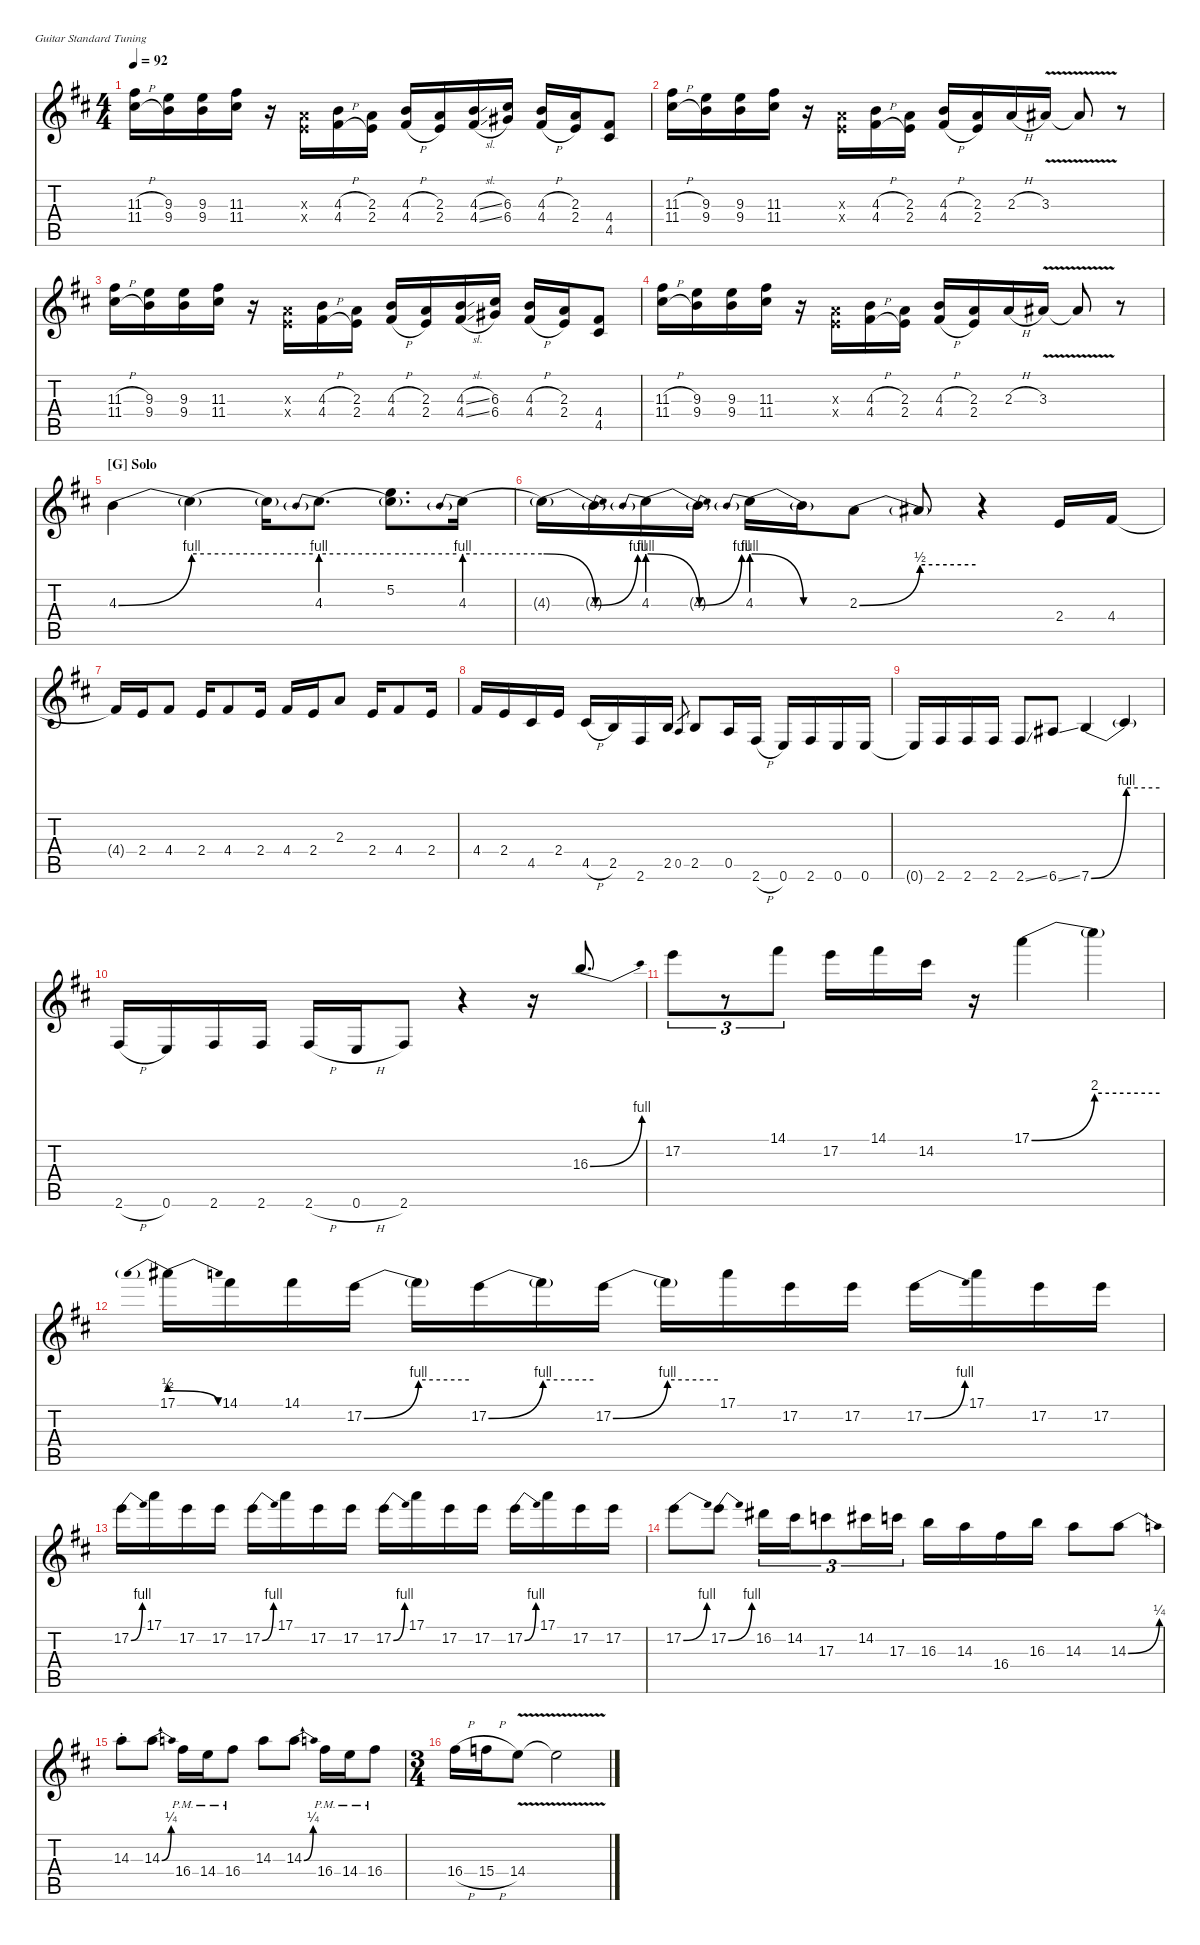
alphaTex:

\hideDynamics
\bracketExtendMode nobrackets
\singleTrackTrackNamePolicy hidden
\multiTrackTrackNamePolicy hidden
\firstSystemTrackNameMode fullname
\firstSystemTrackNameOrientation horizontal
\otherSystemsTrackNameOrientation horizontal
\track ("Steel Guitar" "S-Gt") {defaultSystemsLayout 4 instrument acousticguitarsteel}
\staff {score tabs}
\tuning (E4 B3 G3 D3 A2 E2)
\ts (4 4)
\tempo 92
\clef g2
\ks d
(11.3{h acc #} 11.4{h acc #}).16{dy f beam Down} (9.3{acc forcenatural} 9.4{acc forcenatural}).16{beam Down} (9.3{acc forcenatural} 9.4{acc forcenatural}).16{beam Down} (11.3{acc #} 11.4{acc #}).16{beam Down} r.16{beam Down} (2.3{x acc forcenatural} 2.4{x acc forcenatural}).16{beam Up} (4.3{h acc forcenatural} 4.4{h acc #}).16{beam Up} (2.3{acc forcenatural} 2.4{acc forcenatural}).16{beam Up} (4.3{h acc forcenatural} 4.4{h acc #}).16{beam Up} (2.3{acc forcenatural} 2.4{acc forcenatural}).16{beam Up} (4.3{sl acc forcenatural} 4.4{sl acc #}).16{beam Up} (6.3{acc #} 6.4{acc #}).16{beam Up} (4.3{h acc forcenatural} 4.4{h acc #}).16{beam Up} (2.3{acc forcenatural} 2.4{acc forcenatural}).16{beam Up} (4.4{acc #} 4.5{acc #}).8{beam Up} |
(11.3{h acc #} 11.4{h acc #}).16{beam Down} (9.3{acc forcenatural} 9.4{acc forcenatural}).16{beam Down} (9.3{acc forcenatural} 9.4{acc forcenatural}).16{beam Down} (11.3{acc #} 11.4{acc #}).16{beam Down} r.16{beam Down} (2.3{x acc forcenatural} 2.4{x acc forcenatural}).16{beam Up} (4.3{h acc forcenatural} 4.4{h acc #}).16{beam Up} (2.3{acc forcenatural} 2.4{acc forcenatural}).16{beam Up} (4.3{h acc forcenatural} 4.4{h acc #}).16{beam Up} (2.3{acc forcenatural} 2.4{acc forcenatural}).16{beam Up} 2.3{h acc forcenatural}.16{beam Up} 3.3{v acc #}.16{beam Up} 3.3{v t acc #}.8{beam Up} r.8{beam Up} |
(11.3{h acc #} 11.4{h acc #}).16{beam Down} (9.3{acc forcenatural} 9.4{acc forcenatural}).16{beam Down} (9.3{acc forcenatural} 9.4{acc forcenatural}).16{beam Down} (11.3{acc #} 11.4{acc #}).16{beam Down} r.16{beam Down} (2.3{x acc forcenatural} 2.4{x acc forcenatural}).16{beam Up} (4.3{h acc forcenatural} 4.4{h acc #}).16{beam Up} (2.3{acc forcenatural} 2.4{acc forcenatural}).16{beam Up} (4.3{h acc forcenatural} 4.4{h acc #}).16{beam Up} (2.3{acc forcenatural} 2.4{acc forcenatural}).16{beam Up} (4.3{sl acc forcenatural} 4.4{sl acc #}).16{beam Up} (6.3{acc #} 6.4{acc #}).16{beam Up} (4.3{h acc forcenatural} 4.4{h acc #}).16{beam Up} (2.3{acc forcenatural} 2.4{acc forcenatural}).16{beam Up} (4.4{acc #} 4.5{acc #}).8{beam Up} |
(11.3{h acc #} 11.4{h acc #}).16{beam Down} (9.3{acc forcenatural} 9.4{acc forcenatural}).16{beam Down} (9.3{acc forcenatural} 9.4{acc forcenatural}).16{beam Down} (11.3{acc #} 11.4{acc #}).16{beam Down} r.16{beam Down} (2.3{x acc forcenatural} 2.4{x acc forcenatural}).16{beam Up} (4.3{h acc forcenatural} 4.4{h acc #}).16{beam Up} (2.3{acc forcenatural} 2.4{acc forcenatural}).16{beam Up} (4.3{h acc forcenatural} 4.4{h acc #}).16{beam Up} (2.3{acc forcenatural} 2.4{acc forcenatural}).16{beam Up} 2.3{h acc forcenatural}.16{beam Up} 3.3{v acc #}.16{beam Up} 3.3{v t acc #}.8{beam Up} r.8{beam Up} |
\section ("G" "Solo")
4.3{be (bend 0 0 60 4) acc forcenatural}.4{instrument acousticguitarsteel beam Down} 4.3{be (hold 0 4 60 4) t}.4{beam Down} 4.3{be (hold 0 4 60 4) t}.16{beam Down} 4.3{be (prebend 0 4 60 4)}.8{d beam Down} (5.2{acc forcenatural} 4.3{be (hold 0 4 60 4) t}).8{d beam Down} 4.3{be (prebend 0 4 60 4)}.16{beam Down} |
4.3{be (release 0 4 60 0) t}.16{beam Down} 4.3{be (bend 0 0 60 4) t acc forcenatural}.16{beam Down} 4.3{be (prebendrelease 0 4 60 0)}.16{beam Down} 4.3{be (bend 0 0 60 4) t acc forcenatural}.16{beam Down} 4.3{be (prebendrelease 0 4 60 0)}.16{beam Down} 4.3{be (hold 0 0 60 0) t acc forcenatural}.16{beam Down} 2.3{be (bend 0 0 60 2) acc forcenatural}.8{beam Down} 2.3{be (hold 0 2 60 2) t}.8{beam Up} r.4{beam Up} 2.4{acc forcenatural}.16{beam Up} 4.4{acc #}.16{beam Up} |
4.4{t acc #}.16{beam Up} 2.4{acc forcenatural}.16{beam Up} 4.4{acc #}.8{beam Up} 2.4{acc forcenatural}.16{beam Up} 4.4{acc #}.8{beam Up} 2.4{acc forcenatural}.16{beam Up} 4.4{acc #}.16{beam Up} 2.4{acc forcenatural}.16{beam Up} 2.3{acc forcenatural}.8{beam Up} 2.4{acc forcenatural}.16{beam Up} 4.4{acc #}.8{beam Up} 2.4{acc forcenatural}.16{beam Up} |
4.4{acc #}.16{beam Up} 2.4{acc forcenatural}.16{beam Up} 4.5{acc #}.16{beam Up} 2.4{acc forcenatural}.16{beam Up} 4.5{h acc #}.16{beam Up} 2.5{acc forcenatural}.16{beam Up} 2.6{acc #}.16{beam Up} 2.5{acc forcenatural}.16{beam Up} 0.5{acc forcenatural}.8{gr beam Up} 2.5{acc forcenatural}.8{beam Up} 0.5{acc forcenatural}.16{beam Up} 2.6{h acc #}.16{beam Up} 0.6{acc forcenatural}.16{beam Up} 2.6{acc #}.16{beam Up} 0.6{acc forcenatural}.16{beam Up} 0.6{acc forcenatural}.16{beam Up} |
0.6{t acc forcenatural}.16{beam Up} 2.6{acc #}.16{beam Up} 2.6{acc #}.16{beam Up} 2.6{acc #}.16{beam Up} 2.6{ss acc #}.8{beam Up} 6.6{ss acc #}.8{beam Up} 7.6{be (bend 0 0 60 4) acc forcenatural}.4{beam Up} 7.6{be (hold 0 4 60 4) t}.4{beam Up} |
2.6{h acc #}.16{beam Up} 0.6{acc forcenatural}.16{beam Up} 2.6{acc #}.16{beam Up} 2.6{acc #}.16{beam Up} 2.6{h acc #}.16{beam Up} 0.6{h acc forcenatural}.16{beam Up} 2.6{acc #}.8{beam Up} r.4{beam Up} r.16{beam Up} 16.3{be (bend 0 0 60 4) acc forcenatural}.8{d beam Down} |
17.2{acc forcenatural}.8{tu (3 2) beam Down} r.8{tu (3 2) beam Down} 14.1{acc #}.8{tu (3 2) beam Down} 17.2{acc forcenatural}.16{beam Down} 14.1{acc #}.16{beam Down} 14.2{acc #}.16{beam Down} r.16{beam Down} 17.1{be (bend 0 0 60 8) acc forcenatural}.4{beam Down} 17.1{be (hold 0 8 60 8) t}.4{beam Down} |
17.1{be (prebendrelease 0 2 60 0)}.16{beam Down} 14.1{acc #}.16{beam Down} 14.1{acc #}.16{beam Down} 17.2{be (bend 0 0 60 4) acc forcenatural}.16{beam Down} 17.2{be (hold 0 4 60 4) t}.16{beam Down} 17.2{be (bend 0 0 60 4) acc forcenatural}.16{beam Down} 17.2{be (hold 0 4 60 4) t}.16{beam Down} 17.2{be (bend 0 0 60 4) acc forcenatural}.16{beam Down} 17.2{be (hold 0 4 60 4) t}.16{beam Down} 17.1{acc forcenatural}.16{beam Down} 17.2{acc forcenatural}.16{beam Down} 17.2{acc forcenatural}.16{beam Down} 17.2{be (bend 0 0 60 4) acc forcenatural}.16{beam Down} 17.1{acc forcenatural}.16{beam Down} 17.2{acc forcenatural}.16{beam Down} 17.2{acc forcenatural}.16{beam Down} |
17.2{be (bend 0 0 60 4) acc forcenatural}.16{beam Down} 17.1{acc forcenatural}.16{beam Down} 17.2{acc forcenatural}.16{beam Down} 17.2{acc forcenatural}.16{beam Down} 17.2{be (bend 0 0 60 4) acc forcenatural}.16{beam Down} 17.1{acc forcenatural}.16{beam Down} 17.2{acc forcenatural}.16{beam Down} 17.2{acc forcenatural}.16{beam Down} 17.2{be (bend 0 0 60 4) acc forcenatural}.16{beam Down} 17.1{acc forcenatural}.16{beam Down} 17.2{acc forcenatural}.16{beam Down} 17.2{acc forcenatural}.16{beam Down} 17.2{be (bend 0 0 60 4) acc forcenatural}.16{beam Down} 17.1{acc forcenatural}.16{beam Down} 17.2{acc forcenatural}.16{beam Down} 17.2{acc forcenatural}.16{beam Down} |
17.2{be (bend 0 0 60 4) acc forcenatural}.8{beam Down} 17.2{be (bend 0 0 60 4) acc forcenatural}.8{beam Down} 16.2{acc #}.16{tu (3 2) beam Down} 14.2{acc #}.16{tu (3 2) beam Down} 17.3{acc forcenatural}.8{tu (3 2) beam Down} 14.2{acc #}.16{tu (3 2) beam Down} 17.3{acc forcenatural}.16{tu (3 2) beam Down} 16.3{acc forcenatural}.16{beam Down} 14.3{acc forcenatural}.16{beam Down} 16.4{acc #}.16{beam Down} 16.3{acc forcenatural}.16{beam Down} 14.3{acc forcenatural}.8{beam Down} 14.3{be (bend 0 0 60 1) acc forcenatural}.8{beam Down} |
14.3{st acc forcenatural}.8{beam Down} 14.3{be (bend 0 0 60 1) acc forcenatural}.8{beam Down} 16.4{pm acc #}.16{beam Down} 14.4{pm acc forcenatural}.16{beam Down} 16.4{pm acc #}.8{beam Down} 14.3{acc forcenatural}.8{beam Down} 14.3{be (bend 0 0 60 1) acc forcenatural}.8{beam Down} 16.4{pm acc #}.16{beam Down} 14.4{pm acc forcenatural}.16{beam Down} 16.4{pm acc #}.8{beam Down} |
\ts (3 4)
16.4{h acc #}.16{beam Down} 15.4{h acc forcenatural}.16{beam Down} 14.4{v acc forcenatural}.8{beam Down} 14.4{v t acc forcenatural}.2{beam Down}
